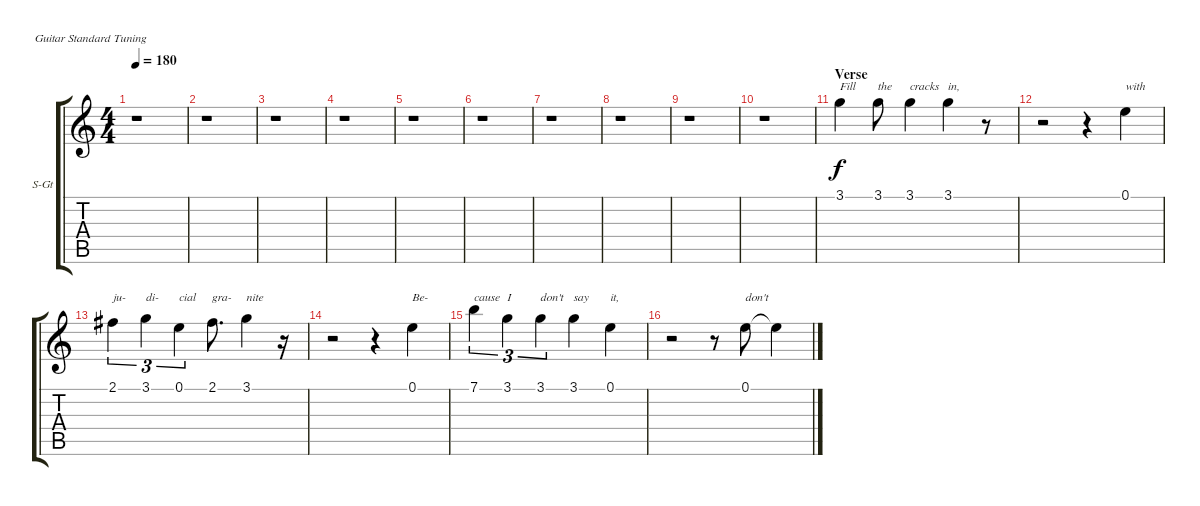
\bracketExtendMode groupsimilarinstruments
\firstSystemTrackNameOrientation horizontal
\otherSystemsTrackNameOrientation horizontal
\track ("D. Mustaine (Vocals)" "S-Gt") {instrument lead6voice}
\staff {score tabs}
\tuning (E4 B3 G3 D3 A2 E2)
\displaytranspose 12
\ts (4 4)
\tempo 180
\clef g2
\ks c
r.1{dy f} |
r.1 |
r.1 |
r.1 |
r.1 |
r.1 |
r.1 |
r.1 |
r.1 |
r.1 |
\section ("" "Verse")
3.1.4{txt "Fill"} 3.1.8{txt "the"} 3.1.4{txt "cracks"} 3.1.4{txt "in,"} r.8 |
r.2 r.4 0.1.4{txt "with"} |
2.1.4{tu (3 2) txt "ju-"} 3.1.4{tu (3 2) txt "di-"} 0.1.4{tu (3 2) txt "cial"} 2.1.8{d txt "gra-"} 3.1.4{txt "nite"} r.16 |
r.2 r.4 0.1.4{txt "Be-"} |
7.1.4{tu (3 2) txt "cause"} 3.1.4{tu (3 2) txt "I"} 3.1.4{tu (3 2) txt "don't"} 3.1.4{txt "say"} 0.1.4{txt "it,"} |
r.2 r.8 0.1.8{txt "don't"} 0.1{t}.4
